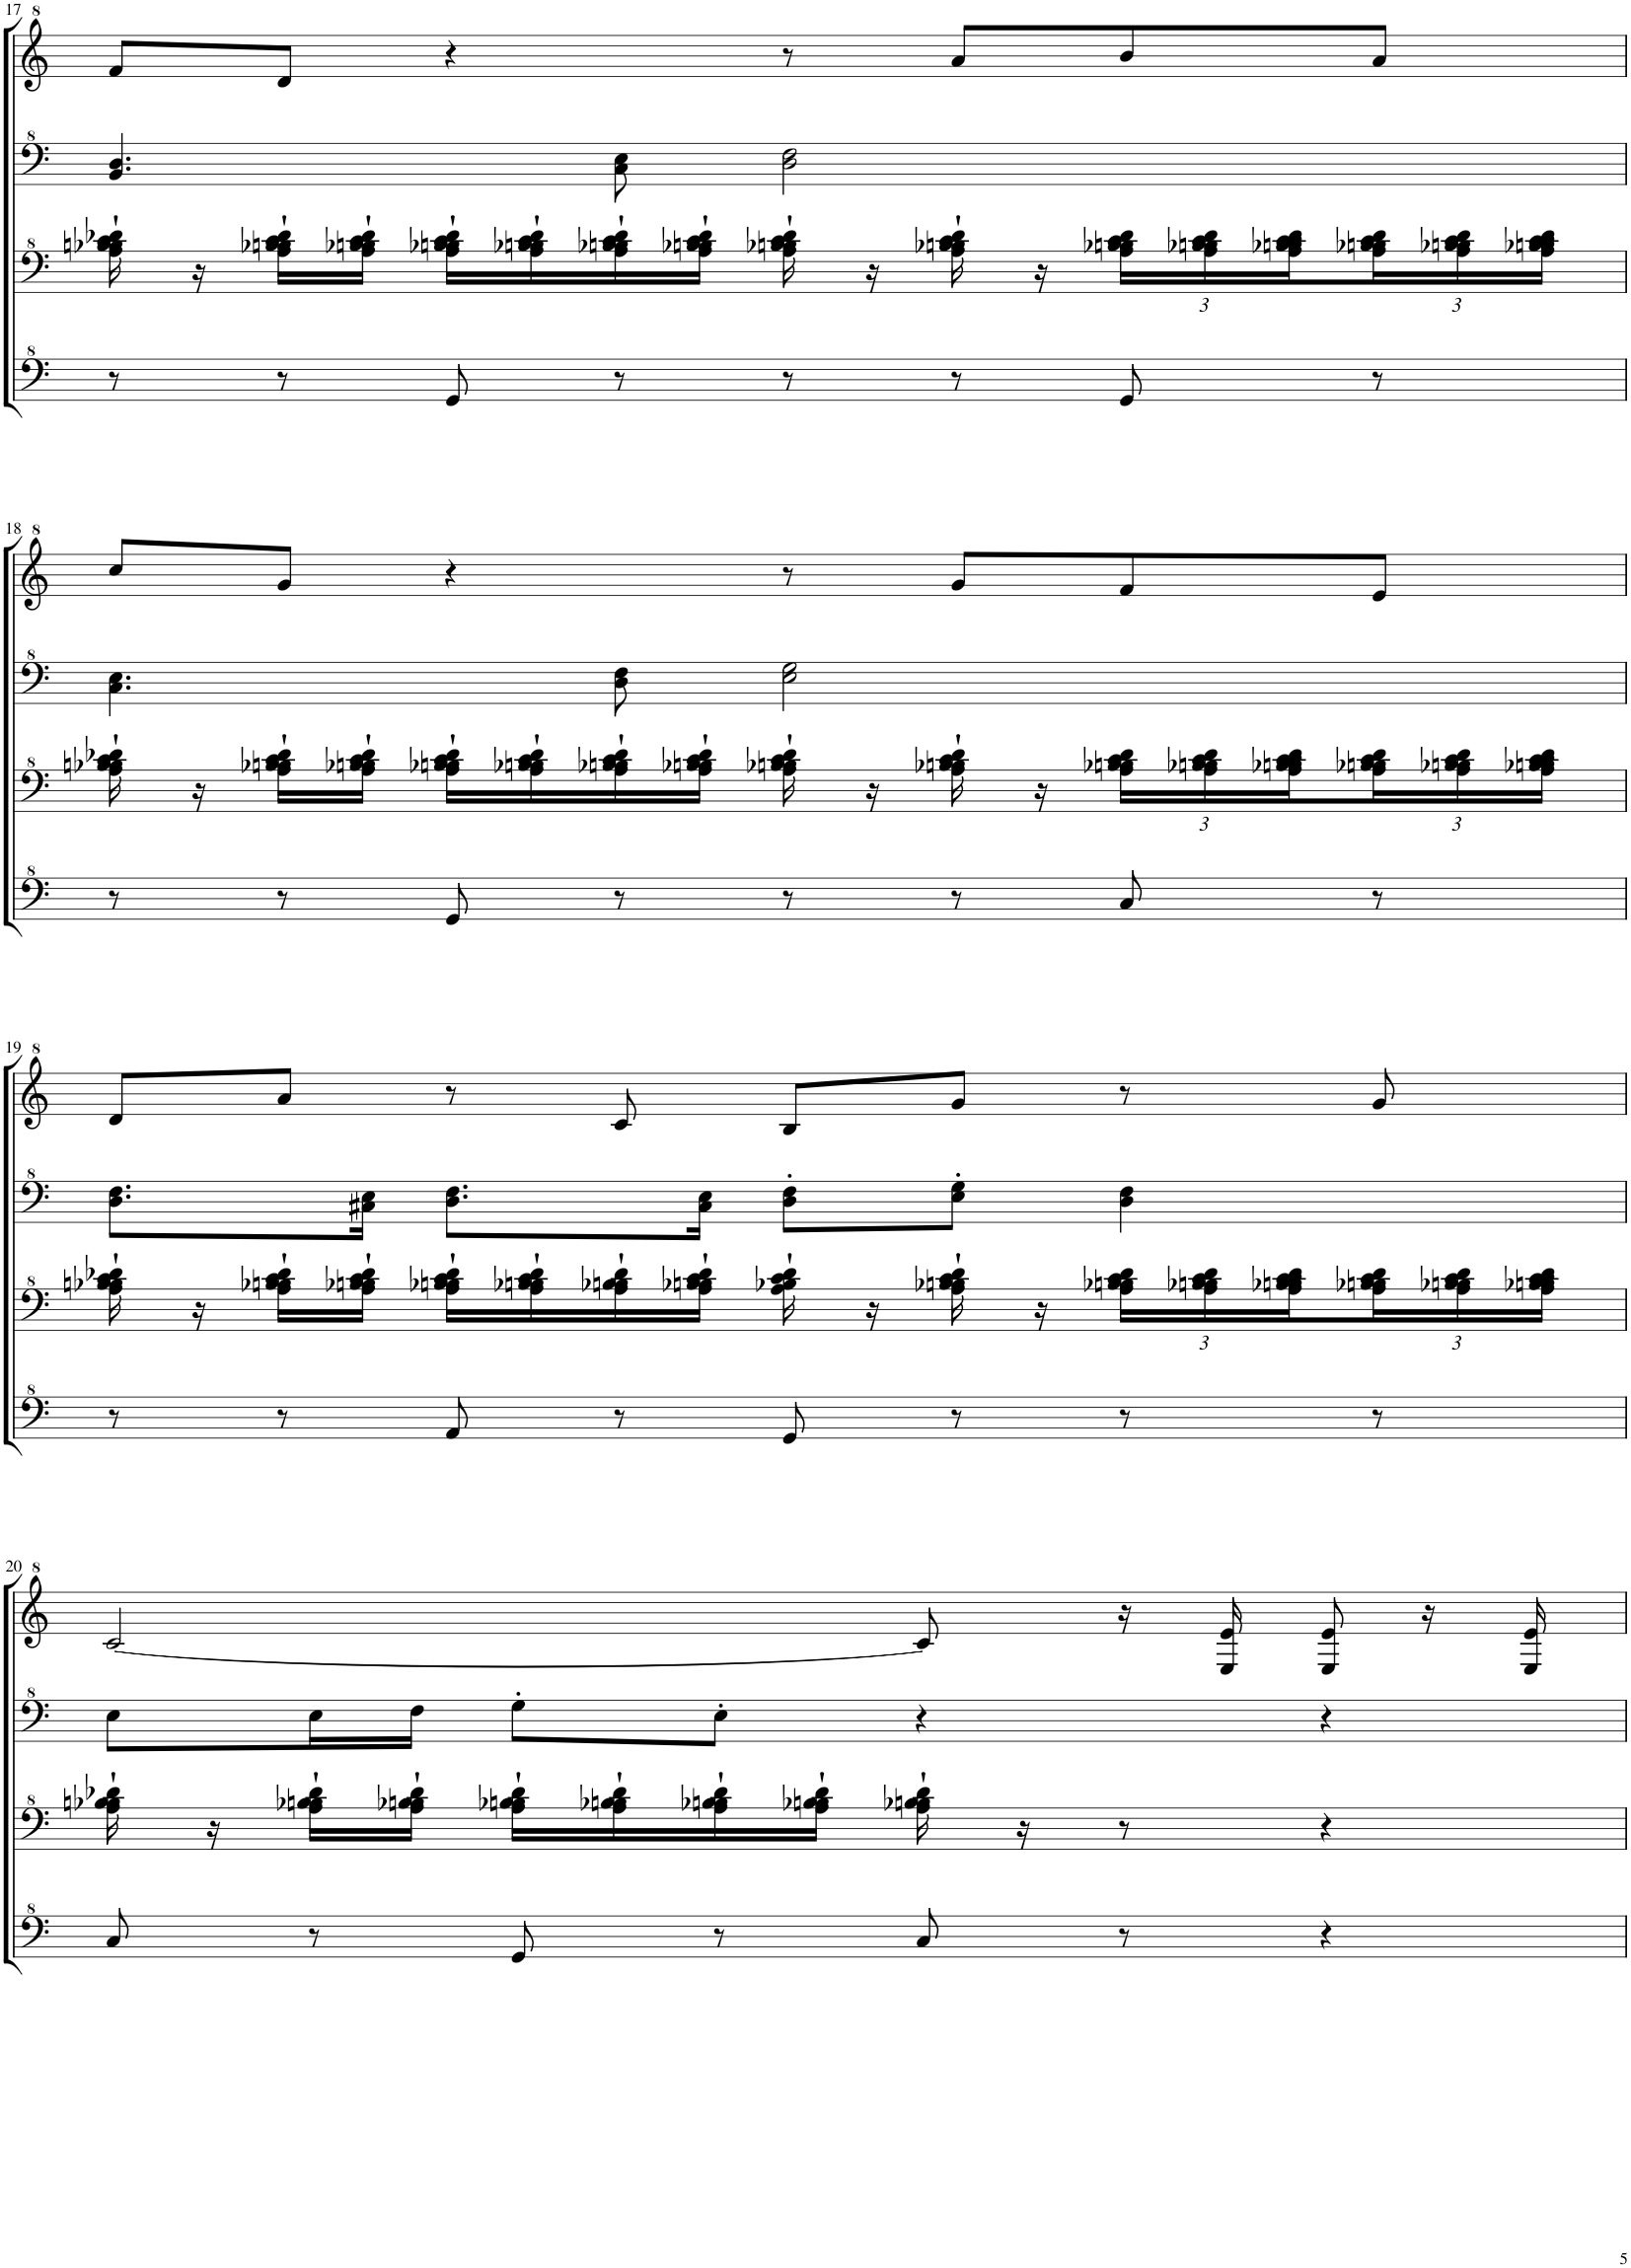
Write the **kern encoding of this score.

**kern	**kern	**kern	**kern
*part1	*part1	*part1	*part1
*staff4	*staff3	*staff2	*staff1
*I"Model III	*	*	*
!!LO:PB:g=z
*clefF^4	*clefF^4	*clefF^4	*clefG^2
*k[]	*k[]	*k[]	*k[]
*M4/4	*M4/4	*M4/4	*M4/4
=17	=17	=17	=17
8r	16a\` 16b-X\` 16bn\` 16cc\` 16dd-X\`	4.B/ 4.d/	8ff/L
.	16r	.	.
8r	16a\` 16b-X\` 16bn\` 16cc\` 16dd-\`LL	.	8dd/J
.	16a\` 16b-X\` 16bn\` 16cc\` 16dd-\`JJ	.	.
8G/	16a\` 16b-X\` 16bn\` 16cc\` 16dd-\`LL	.	4r
.	16a\` 16b-X\` 16bn\` 16cc\` 16dd-\`	.	.
8r	16a\` 16b-X\` 16bn\` 16cc\` 16dd-\`	8c\ 8e\	.
.	16a\` 16b-X\` 16bn\` 16cc\` 16dd-\`JJ	.	.
8r	16a\` 16b-X\` 16bn\` 16cc\` 16dd-\`	2d\ 2f\	8r
.	16r	.	.
8r	16a\` 16b-X\` 16bn\` 16cc\` 16dd-\`	.	8aa/L
.	16r	.	.
*	*Xbrackettup	*	*
8G/	24a\ 24b-X\ 24bn\ 24cc\ 24dd-\LL	.	8bb/
.	24a\ 24b-X\ 24bn\ 24cc\ 24dd-\	.	.
.	24a\ 24b-X\ 24bn\ 24bn\ 24cc\ 24cc\ 24dd-\	.	.
8r	24a\ 24b-X\ 24bn\ 24cc\ 24dd-\	.	8aa/J
.	24a\ 24b-X\ 24bn\ 24cc\ 24dd-\	.	.
.	24a\ 24b-X\ 24bn\ 24bn\ 24cc\ 24cc\ 24dd-\JJ	.	.
!!LO:LB:g=z
=18	=18	=18	=18
8r	16a\` 16b-X\` 16bn\` 16cc\` 16dd-X\`	4.c\ 4.e\	8ccc/L
.	16r	.	.
8r	16a\` 16b-X\` 16bn\` 16cc\` 16dd-\`LL	.	8gg/J
.	16a\` 16b-X\` 16bn\` 16cc\` 16dd-\`JJ	.	.
8G/	16a\` 16b-X\` 16bn\` 16cc\` 16dd-\`LL	.	4r
.	16a\` 16b-X\` 16bn\` 16cc\` 16dd-\`	.	.
8r	16a\` 16b-X\` 16bn\` 16cc\` 16dd-\`	8d\ 8f\	.
.	16a\` 16b-X\` 16bn\` 16cc\` 16dd-\`JJ	.	.
8r	16a\` 16b-X\` 16bn\` 16cc\` 16dd-\`	2e\ 2g\	8r
.	16r	.	.
8r	16a\` 16b-X\` 16bn\` 16cc\` 16dd-\`	.	8gg/L
.	16r	.	.
8c/	24a\ 24b-X\ 24bn\ 24cc\ 24dd-\LL	.	8ff/
.	24a\ 24b-X\ 24bn\ 24cc\ 24dd-\	.	.
.	24a\ 24b-X\ 24bn\ 24bn\ 24cc\ 24cc\ 24dd-\	.	.
8r	24a\ 24b-X\ 24bn\ 24cc\ 24dd-\	.	8ee/J
.	24a\ 24b-X\ 24bn\ 24cc\ 24dd-\	.	.
.	24a\ 24b-X\ 24bn\ 24bn\ 24cc\ 24cc\ 24dd-\JJ	.	.
!!LO:LB:g=z
=19	=19	=19	=19
8r	16a\` 16b-X\` 16bn\` 16cc\` 16dd-X\`	8.d\ 8.f\L	8dd/L
.	16r	.	.
8r	16a\` 16b-X\` 16bn\` 16cc\` 16dd-\`LL	.	8aa/J
.	16a\` 16b-X\` 16bn\` 16cc\` 16dd-\`JJ	16c#X\ 16e\Jk	.
8A/	16a\` 16b-X\` 16bn\` 16cc\` 16dd-\`LL	8.d\ 8.f\L	8r
.	16a\` 16b-X\` 16bn\` 16cc\` 16dd-\`	.	.
8r	16a\` 16b-X\` 16bn\` 16dd-\`	.	8cc/
.	16a\` 16b-X\` 16bn\` 16cc\` 16dd-\`JJ	16c#\ 16e\Jk	.
8G/	16a\` 16b-X\` 16cc\` 16dd-\`	8d\' 8f\'L	8b/L
.	16r	.	.
8r	16a\` 16b-X\` 16bn\` 16cc\` 16dd-\`	8e\' 8g\'J	8gg/J
.	16r	.	.
8r	24a\ 24b-X\ 24bn\ 24cc\ 24dd-\LL	4d\ 4f\	8r
.	24a\ 24b-X\ 24bn\ 24cc\ 24dd-\	.	.
.	24a\ 24b-X\ 24bn\ 24bn\ 24cc\ 24cc\ 24dd-\	.	.
8r	24a\ 24b-X\ 24bn\ 24cc\ 24dd-\	.	8gg/
.	24a\ 24b-X\ 24bn\ 24cc\ 24dd-\	.	.
.	24a\ 24b-X\ 24bn\ 24bn\ 24cc\ 24cc\ 24dd-\JJ	.	.
!!LO:LB:g=z
=20	=20	=20	=20
8c/	16a\` 16b-X\` 16bn\` 16dd-X\`	8e\L	[2cc/
.	16r	.	.
8r	16a\` 16b-X\` 16bn\` 16dd-\`LL	16e\L	.
.	16a\` 16b-X\` 16bn\` 16dd-\`JJ	16f\JJ	.
8G/	16a\` 16b-X\` 16bn\` 16dd-\`LL	8g'\L	.
.	16a\` 16b-X\` 16bn\` 16dd-\`	.	.
8r	16a\` 16b-X\` 16bn\` 16dd-\`	8e'\J	.
.	16a\` 16b-X\` 16bn\` 16dd-\`JJ	.	.
8c/	16a\` 16b-X\` 16bn\` 16dd-\`	4r	8cc/]
.	16r	.	.
8r	8r	.	16r
.	.	.	16e/ 16ee/
4r	4r	4r	8e/ 8ee/
.	.	.	16r
.	.	.	16e/ 16ee/
=	=	=	=
*-	*-	*-	*-
